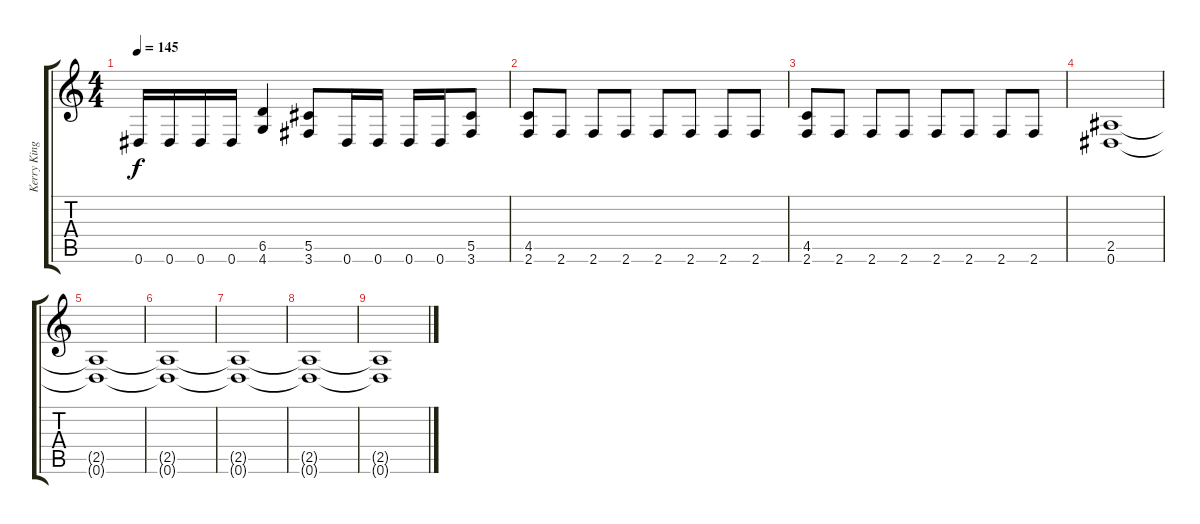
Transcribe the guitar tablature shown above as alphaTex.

\track ("Kerry King" "Kerry King") {instrument distortionguitar}
\staff {score tabs}
\tuning (Eb4 Bb3 Gb3 Db3 Ab2 Eb2) {hide}
\ts (4 4)
\tempo 145
\clef g2
\ks c
0.6.16{dy f} 0.6.16 0.6.16 0.6.16 (6.5 4.6).4 (5.5 3.6).8 0.6.16 0.6.16 0.6.16 0.6.16 (5.5 3.6).8 |
(4.5 2.6).8 2.6.8 2.6.8 2.6.8 2.6.8 2.6.8 2.6.8 2.6.8 |
(4.5 2.6).8 2.6.8 2.6.8 2.6.8 2.6.8 2.6.8 2.6.8 2.6.8 |
(2.5 0.6).1 |
(2.5{t} 0.6{t}).1 |
(2.5{t} 0.6{t}).1 |
(2.5{t} 0.6{t}).1{volume 6} |
(2.5{t} 0.6{t}).1{volume 0} |
(2.5{t} 0.6{t}).1
